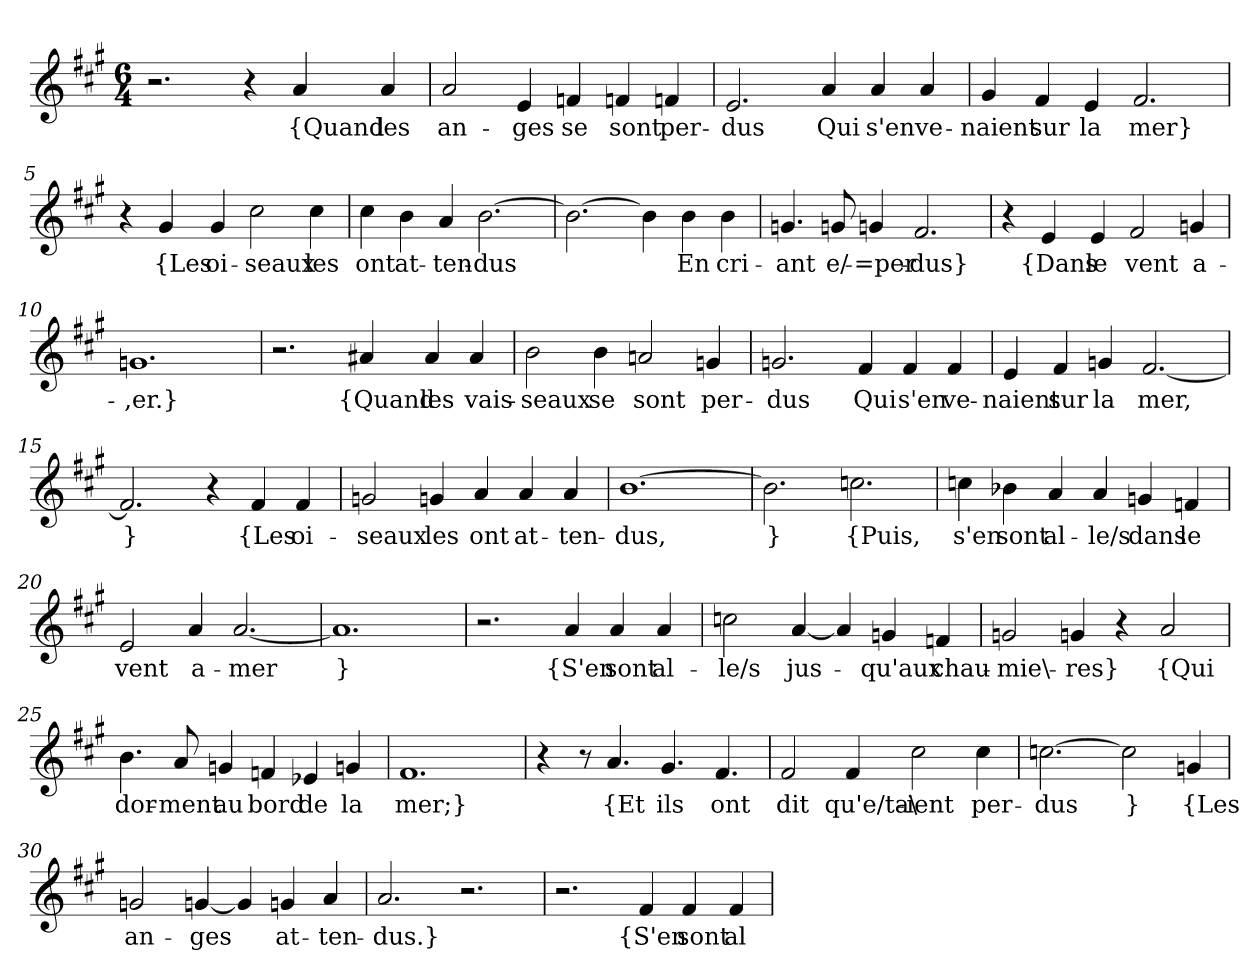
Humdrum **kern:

**kern	**text
*part1	*part1
*staff1	*staff1
*clefG2	*
*k[f#c#g#]	*
*M6/4	*
=1	=1
2.r	.
4r	.
4a	{Quand
4a	les
=2	=2
2a	an-
4e	-ges
4fn	se
4fn	sont
4fn	per-
=3	=3
2.e	-dus
4a	Qui
4a	s'en
4a	ve-
=4	=4
4g#	-naient
4f#	sur
4e	la
2.f#	mer}
=5	=5
4r	.
4g#	{Les
4g#	oi-
2cc#	-seaux
4cc#	les
=6	=6
4cc#	ont
4b	at-
4a	-ten-
[2.b	-dus
=7	=7
2.b_	.
4b]	.
4b	En
4b	cri-
=8	=8
4.gn	-ant
8gn	e/-
4gn	=per-
2.f#	-dus}
=9	=9
4r	.
4e	{Dans
4e	le
2f#	vent
4gn	a-
=10	=10
1.gn	-,er.}
=11	=11
2.r	.
4a#X	{Quand
4a#	les
4a#	vais-
=12	=12
2b	-seaux
4b	se
2an	sont
4gn	per-
=13	=13
2.gn	-dus
4f#	Qui
4f#	s'en
4f#	ve-
=14	=14
4e	-naient
4f#	sur
4gn	la
[2.f#	mer,
=15	=15
2.f#]	}
4r	.
4f#	{Les
4f#	oi-
=16	=16
2gn	-seaux
4gn	les
4a	ont
4a	at-
4a	-ten-
=17	=17
[1.b	-dus,
=18	=18
2.b]	}
2.ccn	{Puis,
=19	=19
4ccn	s'en
4b-X	sont
4a	al-
4a	-le/s
4gn	dans
4fn	le
=20	=20
2e	vent
4a	a-
[2.a	-mer
=21	=21
1.a]	}
=22	=22
2.r	.
4a	{S'en
4a	sont
4a	al-
=23	=23
2ccn	-le/s
[4a	jus-
4a]	.
4gn	-qu'aux
4fn	chau-
=24	=24
2gn	-mie\-
4gn	-res}
4r	.
2a	{Qui
=25	=25
4.b	dor-
8a	-ment
4gn	au
4fn	bord
4e-X	de
4gn	la
=26	=26
1.f#	mer;}
=27	=27
4r	.
8r	.
4.a	{Et
4.g#	ils
4.f#	ont
=28	=28
2f#	dit
4f#	qu'e/ta\-
2cc#	-ient
4cc#	per-
=29	=29
[2.ccn	-dus
2ccn]	}
4gn	{Les
=30	=30
2gn	an-
[4gn	-ges
4gn]	.
4gn	at-
4a	-ten-
=31	=31
2.a	-dus.}
2.r	.
=32	=32
2.r	.
4f#	{S'en
4f#	sont
4f#	al-
=	=
*-	*-
